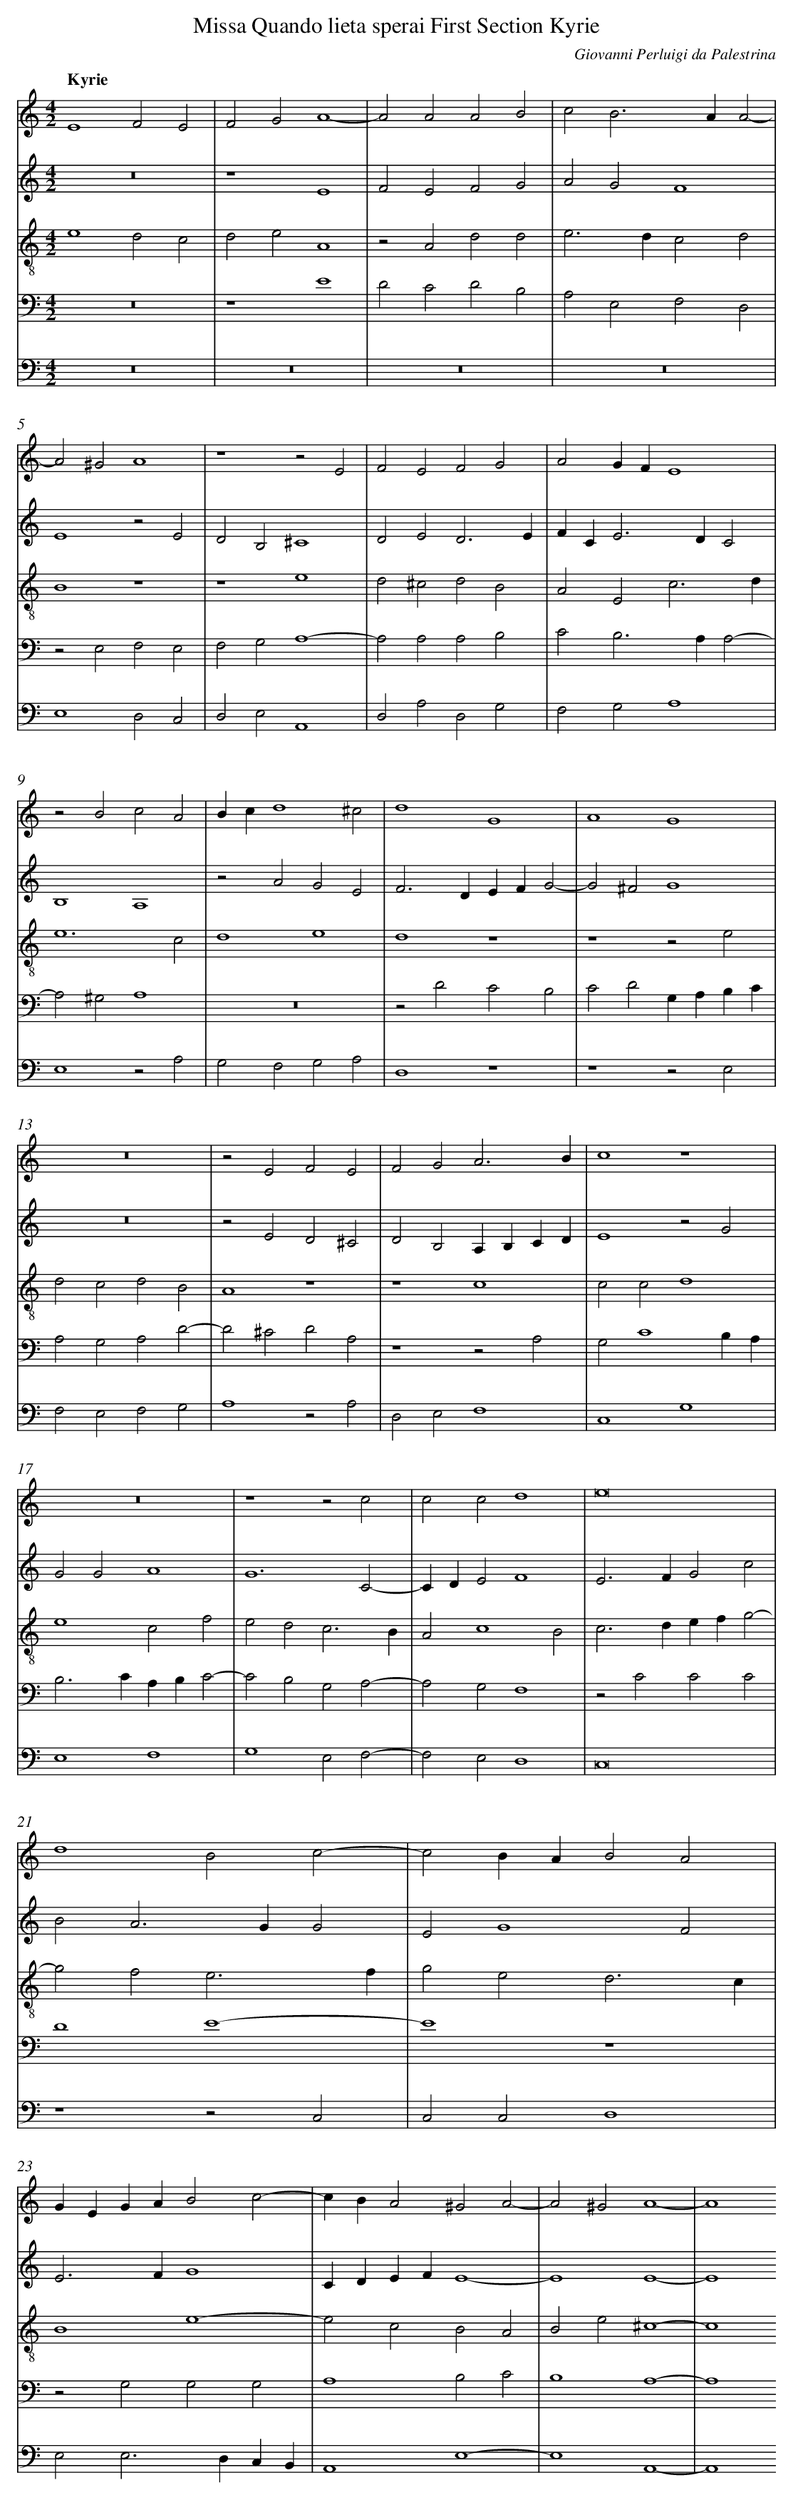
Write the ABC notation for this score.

X:1
T: Missa Quando lieta sperai First Section Kyrie
C: Giovanni Perluigi da Palestrina
L: 1/4
M: 4/2
Q: "Kyrie"
V: 1 clef=treble
V: 2 clef=treble
V: 3 clef=treble-8
V: 4 clef=bass
V: 5 clef=bass
K: C
[V:1] E4F2E2 |
[V:2] z8 |
[V:3] e4d2c2 |
[V:4] z8 |
[V:5] z8 |
[V:1] F2G2A4- |
[V:2] z4E4 |
[V:3] d2e2A4 |
[V:4] z4E4 |
[V:5] z8 |
[V:1] A2A2A2B2 |
[V:2] F2E2F2G2 |
[V:3] z2A2d2d2 |
[V:4] D2C2D2B,2 |
[V:5] z8 |
[V:1] c2B2>A2A2- |
[V:2] A2G2F4 |
[V:3] e2>d2c2d2 |
[V:4] A,2E,2F,2D,2 |
[V:5] z8 |
[V:1] A2^G2A4 |
[V:2] E4z2E2 |
[V:3] B4z4 |
[V:4] z2E,2F,2E,2 |
[V:5] E,4D,2C,2 |
[V:1] z4z2E2 |
[V:2] D2B,2^C4 |
[V:3] z4e4 |
[V:4] F,2G,2A,4- |
[V:5] D,2E,2A,,4 |
[V:1] F2E2F2G2 |
[V:2] D2E2D3E |
[V:3] d2^c2d2B2 |
[V:4] A,2A,2A,2B,2 |
[V:5] D,2A,2D,2G,2 |
[V:1] A2GFE4 |
[V:2] FC2<E2DC2 |
[V:3] A2E2c3d |
[V:4] C2B,2>A,2A,2- |
[V:5] F,2G,2A,4 |
[V:1] z2B2c2A2 |
[V:2] B,4A,4 |
[V:3] e6c2 |
[V:4] A,2^G,2A,4 |
[V:5] E,4z2A,2 |
[V:1] Bcd4^c2 |
[V:2] z2A2G2E2 |
[V:3] d4e4 |
[V:4] z8 |
[V:5] G,2F,2G,2A,2 |
[V:1] d4G4 |
[V:2] F2>D2EFG2- |
[V:3] d4z4 |
[V:4] z2D2C2B,2 |
[V:5] D,4z4 |
[V:1] A4G4 |
[V:2] G2^F2G4 |
[V:3] z4z2e2 |
[V:4] C2D2G,A,B,C |
[V:5] z4z2E,2 |
[V:1] z8 |
[V:2] z8 |
[V:3] d2c2d2B2 |
[V:4] A,2G,2A,2D2- |
[V:5] F,2E,2F,2G,2 |
[V:1] z2E2F2E2 |
[V:2] z2E2D2^C2 |
[V:3] A4z4 |
[V:4] D2^C2D2A,2 |
[V:5] A,4z2A,2 |
[V:1] F2G2A3B |
[V:2] D2B,2A,B,CD |
[V:3] z4c4 |
[V:4] z4z2A,2 |
[V:5] D,2E,2F,4 |
[V:1] c4z4 |
[V:2] E4z2G2 |
[V:3] c2c2d4 |
[V:4] G,2C4B,A, |
[V:5] C,4G,4 |
[V:1] z8 |
[V:2] G2G2A4 |
[V:3] e4c2f2 |
[V:4] B,2>C2A,B,C2- |
[V:5] E,4F,4 |
[V:1] z4z2c2 |
[V:2] G6C2- |
[V:3] e2d2c3B |
[V:4] C2B,2G,2A,2- |
[V:5] G,4E,2F,2- |
[V:1] c2c2d4 |
[V:2] CDE2F4 |
[V:3] A2c4B2 |
[V:4] A,2G,2F,4 |
[V:5] F,2E,2D,4 |
[V:1] e8 |
[V:2] E2>F2G2c2 |
[V:3] c2>d2efg2- |
[V:4] z2C2C2C2 |
[V:5] C,8 |
[V:1] d4B2c2- |
[V:2] B2A2>G2G2 |
[V:3] g2f2e3f |
[V:4] D4E4- |
[V:5] z4z2C,2 |
[V:1] c2BAB2A2 |
[V:2] E2G4F2 |
[V:3] g2e2d3c |
[V:4] E4z4 |
[V:5] C,2C,2D,4 |
[V:1] GEGAB2c2- |
[V:2] E2>F2G4 |
[V:3] B4e4- |
[V:4] z2G,2G,2G,2 |
[V:5] E,2E,2>D,2C,B,, |
[V:1] cBA2^G2A2- |
[V:2] CDEFE4- |
[V:3] e2c2B2A2 |
[V:4] A,4B,2C2 |
[V:5] A,,4E,4- |
[V:1] A2^G2A4- |
[V:2] E4E4- |
[V:3] B2e2^c4- |
[V:4] B,4A,4- |
[V:5] E,4A,,4- |
[V:1] A4
[V:2] E4
[V:3] c4
[V:4] A,4
[V:5] A,,4
